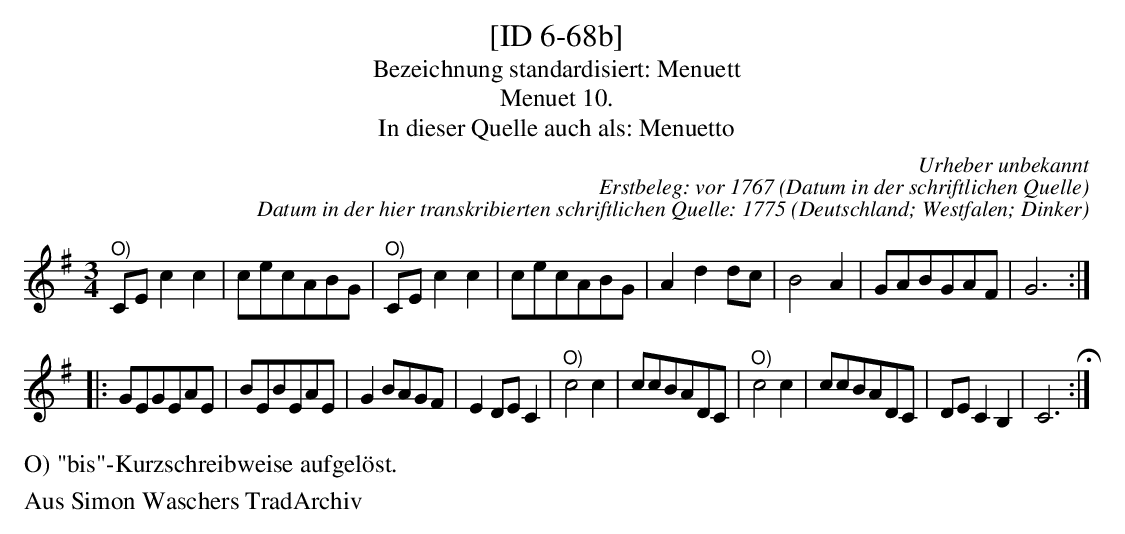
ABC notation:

X:1
T:[ID 6-68b]
T:Bezeichnung standardisiert: Menuett
T:Menuet 10.
T:In dieser Quelle auch als: Menuetto
C:Urheber unbekannt
C:Erstbeleg: vor 1767 (Datum in der schriftlichen Quelle)
C:Datum in der hier transkribierten schriftlichen Quelle: 1775
O:Deutschland; Westfalen; Dinker
M:3/4
L:1/8
K:G
"^O)"CEc2c2 | cecABG | \
"^O)"CEc2c2 | cecABG | A2d2dc | B4A2 | GABGAF | G6 ::
GEGEAE | BEBEAE | G2BAGF | E2DEC2 | \
"^O)"c4c2 | ccBADC | \
"^O)"c4c2 | ccBADC | DEC2B,2 | C6 H:|
